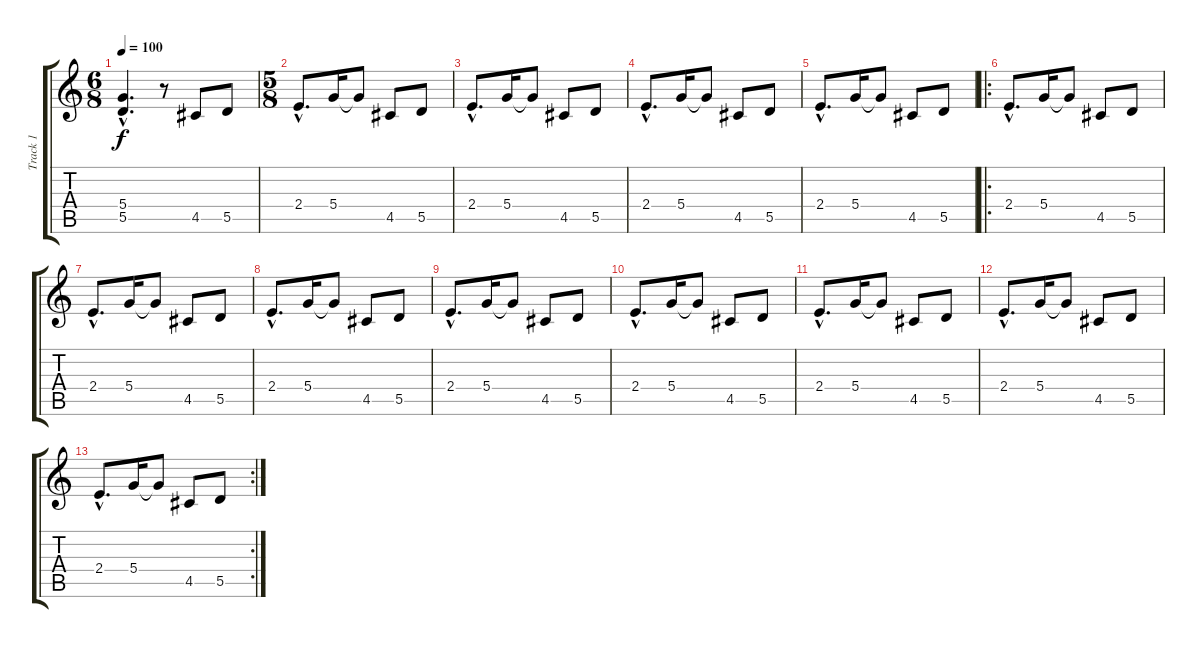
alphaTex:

\track ("Track 1" "Track 1") {instrument overdrivenguitar}
\staff {score tabs}
\tuning (E4 B3 G3 D3 A2 E2) {hide}
\ts (6 8)
\tempo 100
\clef g2
\ks c
(5.4{hac} 5.5{hac}).4{d dy f} r.8 4.5.8 5.5.8 |
\ts (5 8)
2.4{hac}.8{d} 5.4.16 5.4{t}.8 4.5.8 5.5.8 |
2.4{hac}.8{d} 5.4.16 5.4{t}.8 4.5.8 5.5.8 |
2.4{hac}.8{d} 5.4.16 5.4{t}.8 4.5.8 5.5.8 |
2.4{hac}.8{d} 5.4.16 5.4{t}.8 4.5.8 5.5.8 |
\ro
2.4{hac}.8{d} 5.4.16 5.4{t}.8 4.5.8 5.5.8 |
2.4{hac}.8{d} 5.4.16 5.4{t}.8 4.5.8 5.5.8 |
2.4{hac}.8{d} 5.4.16 5.4{t}.8 4.5.8 5.5.8 |
2.4{hac}.8{d} 5.4.16 5.4{t}.8 4.5.8 5.5.8 |
2.4{hac}.8{d} 5.4.16 5.4{t}.8 4.5.8 5.5.8 |
2.4{hac}.8{d} 5.4.16 5.4{t}.8 4.5.8 5.5.8 |
2.4{hac}.8{d} 5.4.16 5.4{t}.8 4.5.8 5.5.8 |
\rc 2
2.4{hac}.8{d} 5.4.16 5.4{t}.8 4.5.8 5.5.8
